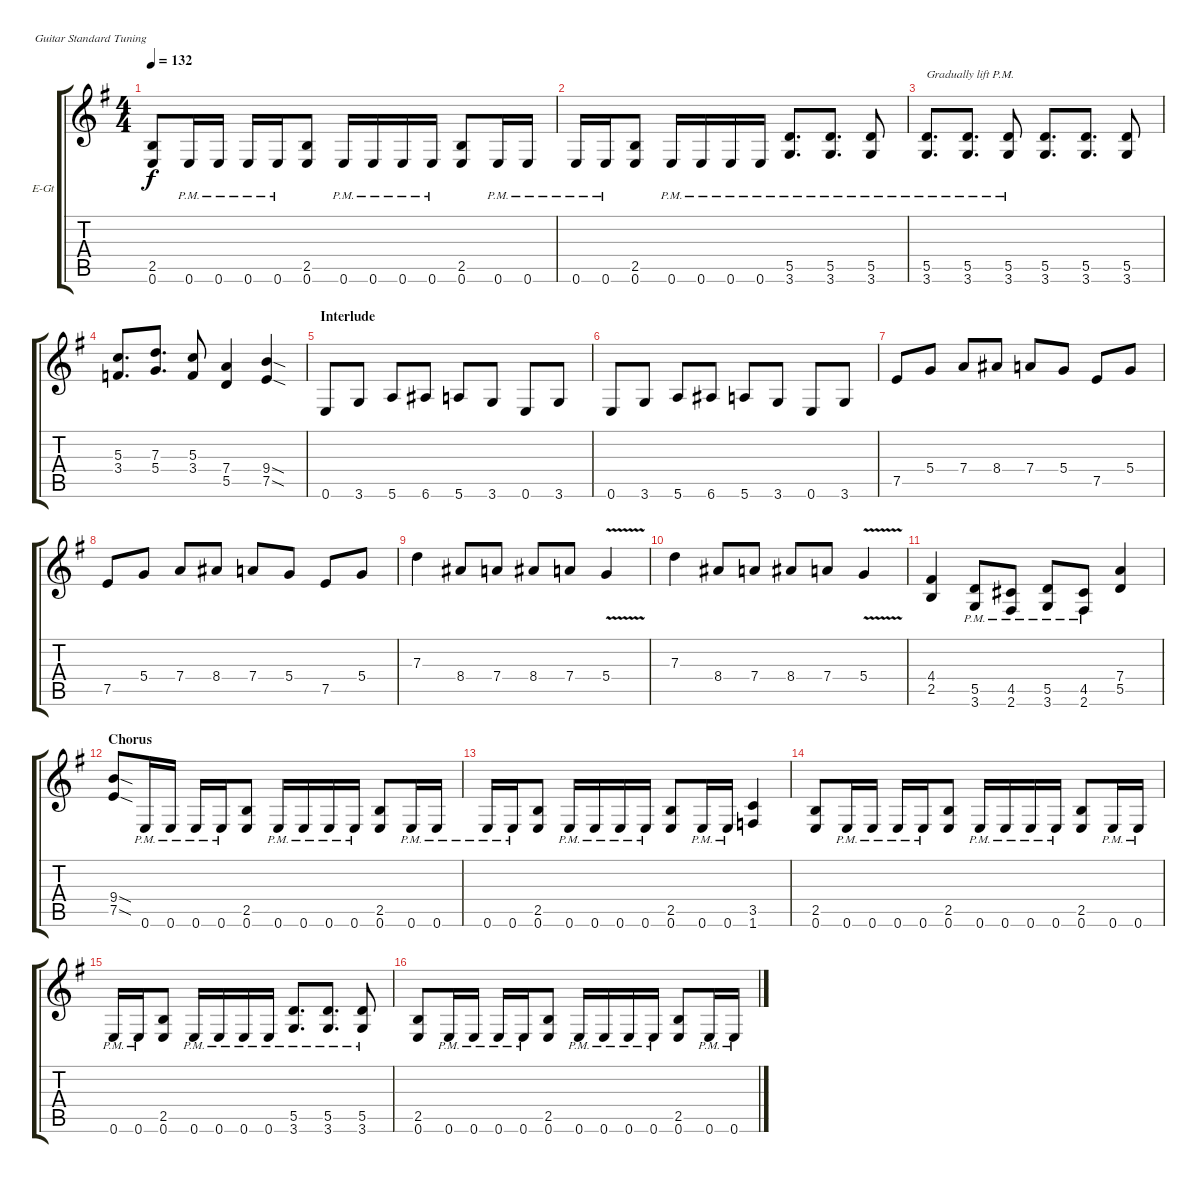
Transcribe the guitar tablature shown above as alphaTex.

\bracketExtendMode groupsimilarinstruments
\firstSystemTrackNameOrientation horizontal
\otherSystemsTrackNameOrientation horizontal
\track ("Guitar 2" "E-Gt") {instrument distortionguitar}
\staff {score tabs}
\tuning (E4 B3 G3 D3 A2 E2)
\ts (4 4)
\tempo 132
\clef g2
\ks g
(2.5 0.6).8{dy f} 0.6{pm}.16 0.6{pm}.16 0.6{pm}.16 0.6{pm}.16 (2.5 0.6).8 0.6{pm}.16 0.6{pm}.16 0.6{pm}.16 0.6{pm}.16 (2.5 0.6).8 0.6{pm}.16 0.6{pm}.16 |
0.6{pm}.16 0.6{pm}.16 (2.5 0.6).8 0.6{pm}.16 0.6{pm}.16 0.6{pm}.16 0.6{pm}.16 (5.5{pm} 3.6{pm}).8{d} (5.5{pm} 3.6{pm}).8{d} (5.5{pm} 3.6{pm}).8 |
(5.5{pm} 3.6{pm}).8{d txt "Gradually lift P.M."} (5.5{pm} 3.6{pm}).8{d} (5.5{pm} 3.6{pm}).8 (5.5 3.6).8{d} (5.5 3.6).8{d} (5.5 3.6).8 |
(5.3 3.4).8{d} (7.3 5.4).8{d} (5.3 3.4).8 (7.4 5.5).4 (7.5{sod} 9.4{sod}).4 |
\section ("" "Interlude")
0.6.8 3.6.8 5.6.8 6.6.8 5.6.8 3.6.8 0.6.8 3.6.8 |
0.6.8 3.6.8 5.6.8 6.6.8 5.6.8 3.6.8 0.6.8 3.6.8 |
7.5.8 5.4.8 7.4.8 8.4.8 7.4.8 5.4.8 7.5.8 5.4.8 |
7.5.8 5.4.8 7.4.8 8.4.8 7.4.8 5.4.8 7.5.8 5.4.8 |
7.3.4 8.4.8 7.4.8 8.4.8 7.4.8 5.4{v}.4 |
7.3.4 8.4.8 7.4.8 8.4.8 7.4.8 5.4{v}.4 |
(4.4 2.5).4 (5.5{pm} 3.6{pm}).8 (4.5{pm} 2.6{pm}).8 (5.5{pm} 3.6{pm}).8 (4.5{pm} 2.6{pm}).8 (7.4 5.5).4 |
\section ("" "Chorus")
(9.4{sod} 7.5{sod}).8 0.6{pm}.16 0.6{pm}.16 0.6{pm}.16 0.6{pm}.16 (2.5 0.6).8 0.6{pm}.16 0.6{pm}.16 0.6{pm}.16 0.6{pm}.16 (2.5 0.6).8 0.6{pm}.16 0.6{pm}.16 |
0.6{pm}.16 0.6{pm}.16 (2.5 0.6).8 0.6{pm}.16 0.6{pm}.16 0.6{pm}.16 0.6{pm}.16 (2.5 0.6).8 0.6{pm}.16 0.6{pm}.16 (3.5 1.6).4 |
(2.5 0.6).8 0.6{pm}.16 0.6{pm}.16 0.6{pm}.16 0.6{pm}.16 (2.5 0.6).8 0.6{pm}.16 0.6{pm}.16 0.6{pm}.16 0.6{pm}.16 (2.5 0.6).8 0.6{pm}.16 0.6{pm}.16 |
0.6{pm}.16 0.6{pm}.16 (2.5 0.6).8 0.6{pm}.16 0.6{pm}.16 0.6{pm}.16 0.6{pm}.16 (5.5{pm} 3.6{pm}).8{d} (5.5{pm} 3.6{pm}).8{d} (5.5{pm} 3.6{pm}).8 |
(2.5 0.6).8 0.6{pm}.16 0.6{pm}.16 0.6{pm}.16 0.6{pm}.16 (2.5 0.6).8 0.6{pm}.16 0.6{pm}.16 0.6{pm}.16 0.6{pm}.16 (2.5 0.6).8 0.6{pm}.16 0.6{pm}.16
